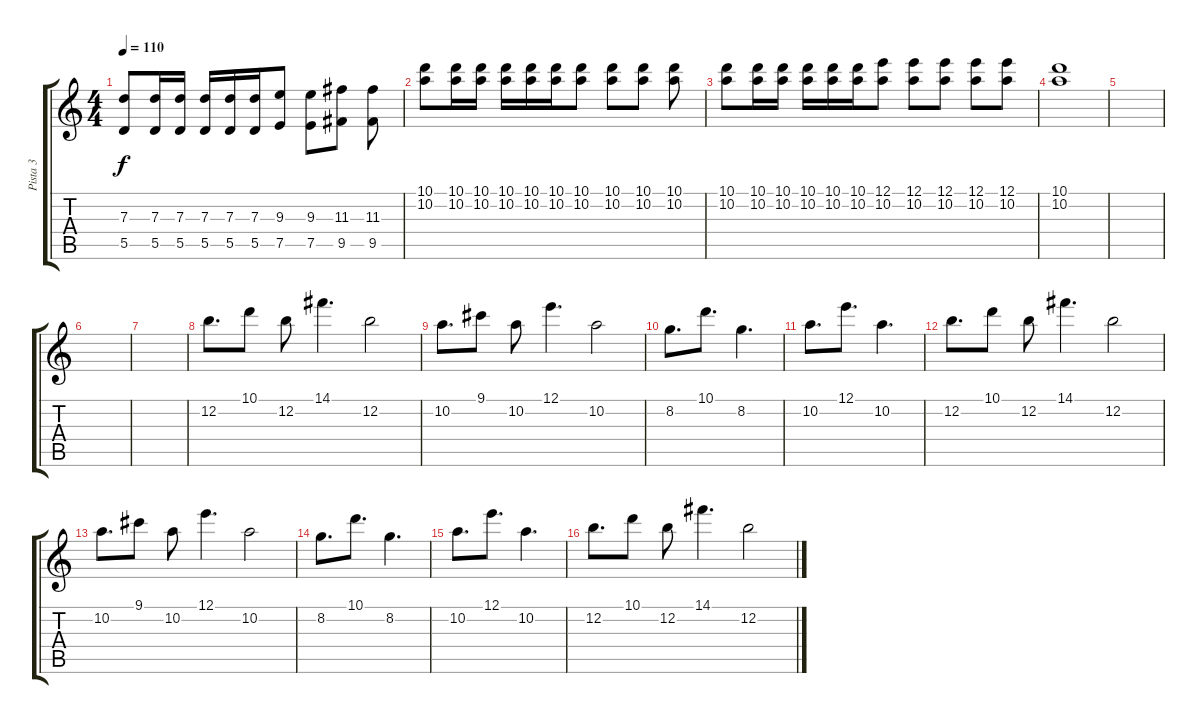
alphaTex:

\track ("Pista 3" "Pista 3") {instrument distortionguitar}
\staff {score tabs}
\tuning (E4 B3 G3 D3 A2 E2) {hide}
\ts (4 4)
\tempo 110
\clef g2
\ks c
(7.3 5.5).8{dy f} (7.3 5.5).16 (7.3 5.5).16 (7.3 5.5).16 (7.3 5.5).16 (7.3 5.5).16 (9.3 7.5).8 (9.3 7.5).8 (11.3 9.5).8 (11.3 9.5).8 |
(10.1 10.2).8 (10.1 10.2).16 (10.1 10.2).16 (10.1 10.2).16 (10.1 10.2).16 (10.1 10.2).16 (10.1 10.2).8 (10.1 10.2).8 (10.1 10.2).8 (10.1 10.2).8 |
(10.1 10.2).8 (10.1 10.2).16 (10.1 10.2).16 (10.1 10.2).16 (10.1 10.2).16 (10.1 10.2).16 (12.1 10.2).8 (12.1 10.2).8 (12.1 10.2).8 (12.1 10.2).8 (12.1 10.2).8 |
(10.1 10.2).1 |
|
|
|
12.2.8{d} 10.1.8 12.2.8 14.1.4{d} 12.2.2 |
10.2.8{d} 9.1.8 10.2.8 12.1.4{d} 10.2.2 |
8.2.8{d} 10.1.8{d} 8.2.4{d} |
10.2.8{d} 12.1.8{d} 10.2.4{d} |
12.2.8{d} 10.1.8 12.2.8 14.1.4{d} 12.2.2 |
10.2.8{d} 9.1.8 10.2.8 12.1.4{d} 10.2.2 |
8.2.8{d} 10.1.8{d} 8.2.4{d} |
10.2.8{d} 12.1.8{d} 10.2.4{d} |
12.2.8{d} 10.1.8 12.2.8 14.1.4{d} 12.2.2
